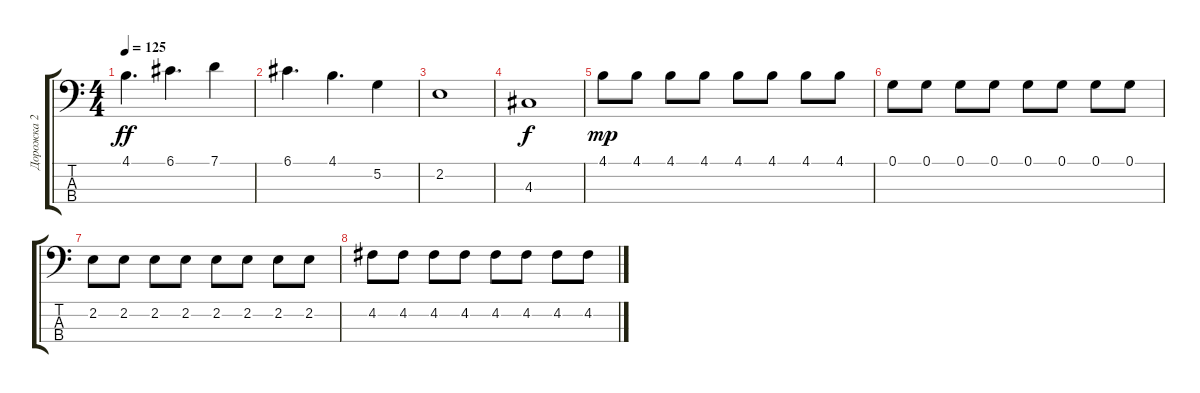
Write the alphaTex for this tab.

\track ("Дорожка 2" "Дорожка 2") {instrument electricbassfinger}
\staff {score tabs}
\tuning (G2 D2 A1 E1) {hide}
\ts (4 4)
\tempo 125
\clef f4
\ks c
4.1.4{d dy ff} 6.1.4{d} 7.1.4 |
6.1.4{d} 4.1.4{d} 5.2.4 |
2.2.1 |
4.3.1{dy f} |
4.1.8{dy mp} 4.1.8 4.1.8 4.1.8 4.1.8 4.1.8 4.1.8 4.1.8 |
0.1.8 0.1.8 0.1.8 0.1.8 0.1.8 0.1.8 0.1.8 0.1.8 |
2.2.8 2.2.8 2.2.8 2.2.8 2.2.8 2.2.8 2.2.8 2.2.8 |
4.2.8 4.2.8 4.2.8 4.2.8 4.2.8 4.2.8 4.2.8 4.2.8
